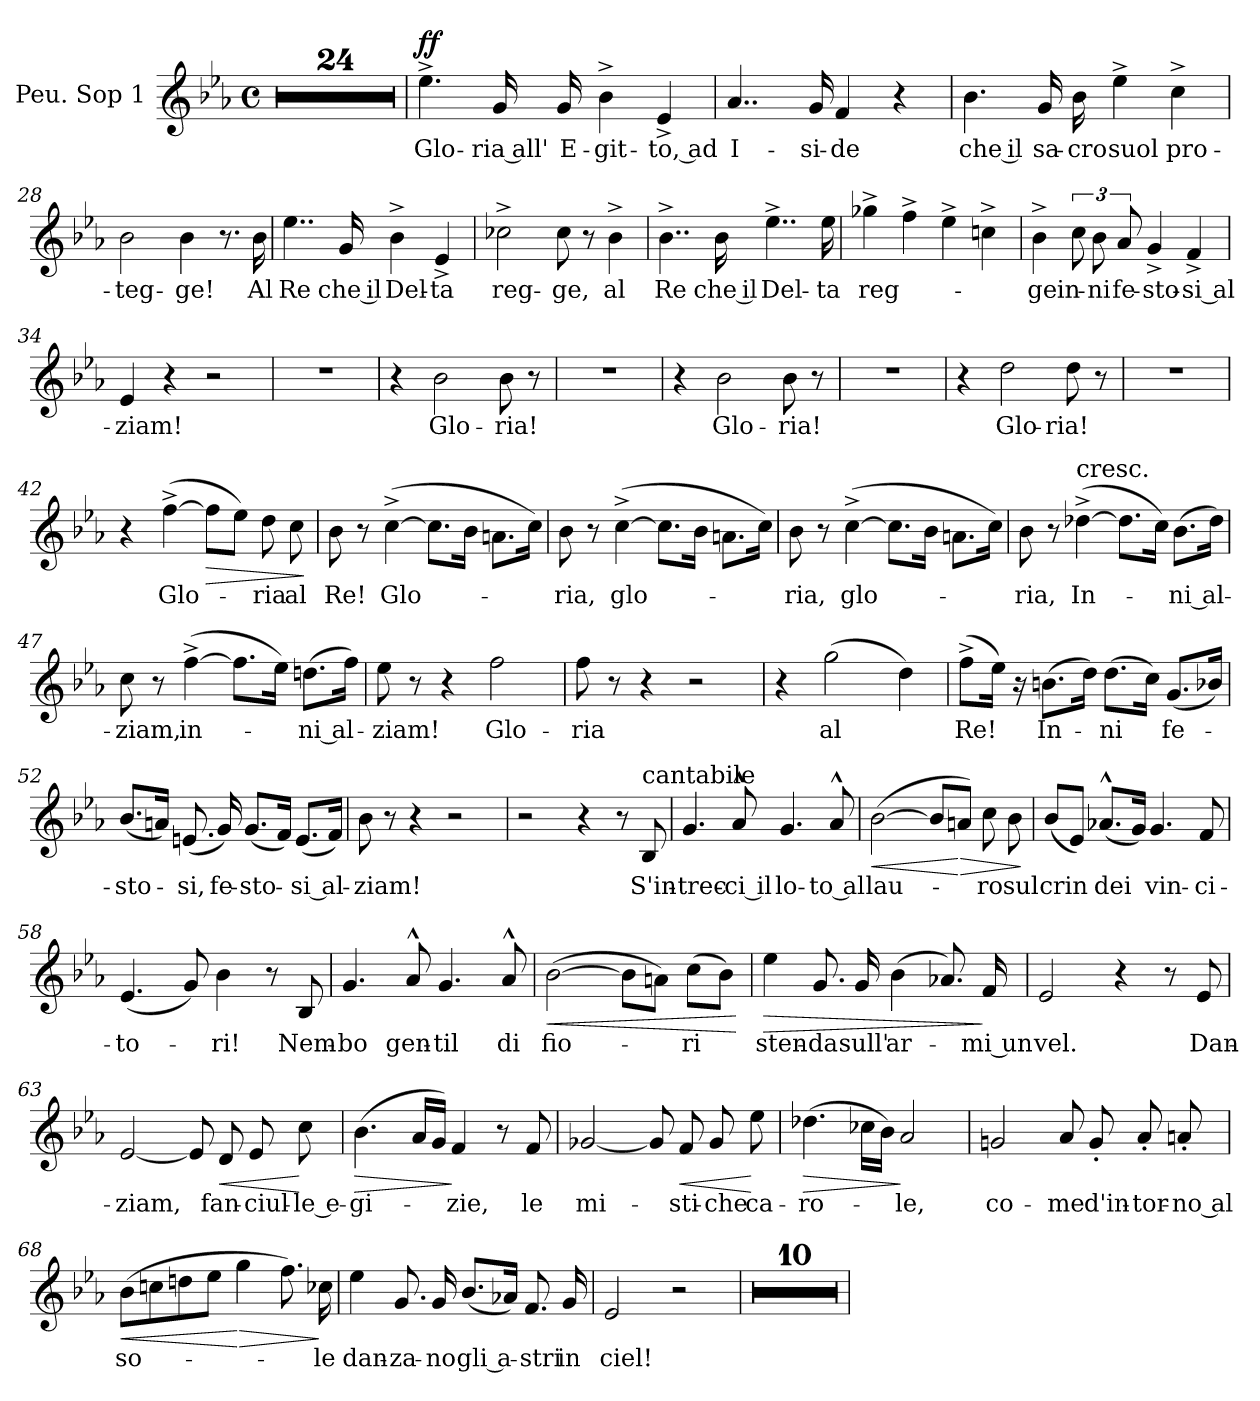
**kern	**text	**dynam
*part1	*part1	*part1
*staff1	*staff1	*staff1
*I"Peu. Sop 1	*	*
*I'Peu. S1	*	*
*clefG2	*	*
*k[b-e-a-]	*	*
*M4/4	*	*
*met(c)	*	*
=1	=1	=1
1ryy	.	.
=2	=2	=2
1ryy	.	.
!!LO:LB:g=z
=3	=3	=3
1ryy	.	.
=4	=4	=4
1ryy	.	.
=5	=5	=5
1ryy	.	.
=6	=6	=6
1r	.	.
!!LO:LB:g=z
=7	=7	=7
1r	.	.
=8	=8	=8
1r	.	.
=9	=9	=9
1r	.	.
!!LO:LB:g=z
=10	=10	=10
1r	.	.
=11	=11	=11
1r	.	.
=12	=12	=12
1r	.	.
!!LO:LB:g=z
=13	=13	=13
1r	.	.
=14	=14	=14
1r	.	.
=15	=15	=15
1r	.	.
=16	=16	=16
1r	.	.
!!LO:PB:g=z
=17	=17	=17
1r	.	.
=18	=18	=18
1r	.	.
=19	=19	=19
1r	.	.
=20	=20	=20
1r	.	.
!!LO:LB:g=z
=21	=21	=21
1r	.	.
=22	=22	=22
1r	.	.
=23	=23	=23
1r	.	.
=24	=24	=24
1r	.	.
!!LO:LB:g=z
=25	=25	=25
!	!LO:LY:b:color=#0055FF	!LO:DY:a
4.ee-^\	Glo-	ff
!	!LO:LY:b:color=#0055FF	!
16g/	ria all'	.
!	!LO:LY:b:color=#0055FF	!
16g/	E-	.
!	!LO:LY:b:color=#0055FF	!
4b-^\	-git-	.
!	!LO:LY:b:color=#0055FF	!
4e-^/	to, ad	.
=26	=26	=26
!	!LO:LY:b:color=#0055FF	!
4..a-/	I-	.
!	!LO:LY:b:color=#0055FF	!
16g/	-si-	.
!	!LO:LY:b:color=#0055FF	!
4f/	-de	.
4r	.	.
=27	=27	=27
!	!LO:LY:b:color=#0055FF	!
4.b-\	che il	.
!	!LO:LY:b:color=#0055FF	!
16g/	sa-	.
!	!LO:LY:b:color=#0055FF	!
16b-\	-cro	.
!	!LO:LY:b:color=#0055FF	!
4ee-^\	suol	.
!	!LO:LY:b:color=#0055FF	!
4cc^\	pro-	.
=28	=28	=28
!	!LO:LY:b:color=#0055FF	!
2b-\	-teg-	.
!	!LO:LY:b:color=#0055FF	!
4b-\	-ge!	.
8.r	.	.
!	!LO:LY:b:color=#0055FF	!
16b-\	Al	.
!!LO:PB:g=z
=29	=29	=29
!	!LO:LY:b:color=#0055FF	!
4..ee-\	Re	.
!	!LO:LY:b:color=#0055FF	!
16g/	che il	.
!	!LO:LY:b:color=#0055FF	!
4b-^\	Del-	.
!	!LO:LY:b:color=#0055FF	!
4e-^/	-ta	.
=30	=30	=30
!	!LO:LY:b:color=#0055FF	!
2cc-X^\	reg-	.
!	!LO:LY:b:color=#0055FF	!
8cc-\	-ge,	.
8r	.	.
!	!LO:LY:b:color=#0055FF	!
4b-^\	al	.
=31	=31	=31
!	!LO:LY:b:color=#0055FF	!
4..b-^\	Re	.
!	!LO:LY:b:color=#0055FF	!
16b-\	che il	.
!	!LO:LY:b:color=#0055FF	!
4..ee-^\	Del-	.
!	!LO:LY:b:color=#0055FF	!
16ee-\	-ta	.
=32	=32	=32
!	!LO:LY:b:color=#0055FF	!
4gg-X^\	reg-	.
4ff^\	.	.
4ee-^\	.	.
4ccn^\	.	.
!!LO:LB:g=z
=33	=33	=33
!	!LO:LY:b:color=#0055FF	!
4b-^\	-ge	.
!	!LO:LY:b:color=#0055FF	!
12cc\	in-	.
!	!LO:LY:b:color=#0055FF	!
12b-\	-ni	.
!	!LO:LY:b:color=#0055FF	!
12a-/	fe-	.
!	!LO:LY:b:color=#0055FF	!
4g^/	-sto-	.
!	!LO:LY:b:color=#0055FF	!
4f^/	si al-	.
=34	=34	=34
!	!LO:LY:b:color=#0055FF	!
4e-/	-ziam!	.
4r	.	.
2r	.	.
=35	=35	=35
1r	.	.
=36	=36	=36
4r	.	.
!	!LO:LY:b:color=#0055FF	!
2b-\	Glo-	.
!	!LO:LY:b:color=#0055FF	!
8b-\	-ria!	.
8r	.	.
!!LO:PB:g=z
=37	=37	=37
1r	.	.
=38	=38	=38
4r	.	.
!	!LO:LY:b:color=#0055FF	!
2b-\	Glo-	.
!	!LO:LY:b:color=#0055FF	!
8b-\	-ria!	.
8r	.	.
=39	=39	=39
1r	.	.
!!LO:LB:g=z
=40	=40	=40
4r	.	.
!	!LO:LY:b:color=#0055FF	!
2dd\	Glo-	.
!	!LO:LY:b:color=#0055FF	!
8dd\	-ria!	.
8r	.	.
=41	=41	=41
1r	.	.
=42	=42	=42
4r	.	.
!	!LO:LY:b:color=#0055FF	!
(>[4ff^\	Glo-	.
!	!	!LO:HP:b
8ff\L]	.	>
8ee-\J)	.	.
!	!LO:LY:b:color=#0055FF	!
8dd\	-ria	.
!	!LO:LY:b:color=#0055FF	!
8cc\	al	.
.	.	]
!!LO:PB:g=z
=43	=43	=43
!	!LO:LY:b:color=#0055FF	!
8b-\	Re!	.
8r	.	.
!	!LO:LY:b:color=#0055FF	!
(>[4cc^\	Glo-	.
8.cc\L]	.	.
16b-\Jk	.	.
8.an\L	.	.
16cc\Jk)	.	.
=44	=44	=44
!	!LO:LY:b:color=#0055FF	!
8b-\	-ria,	.
8r	.	.
!	!LO:LY:b:color=#0055FF	!
(>[4cc^\	glo-	.
8.cc\L]	.	.
16b-\Jk	.	.
8.an\L	.	.
16cc\Jk)	.	.
=45	=45	=45
!	!LO:LY:b:color=#0055FF	!
8b-\	-ria,	.
8r	.	.
!	!LO:LY:b:color=#0055FF	!
(>[4cc^\	glo-	.
8.cc\L]	.	.
16b-\Jk	.	.
8.an\L	.	.
16cc\Jk)	.	.
!!LO:LB:g=z
=46	=46	=46
!	!LO:LY:b:color=#0055FF	!
8b-\	-ria,	.
8r	.	.
!LO:TX:a:t=cresc.	!	!
!	!LO:LY:b:color=#0055FF	!
(>[4dd-X^\	In-	.
8.dd-\L]	.	.
16cc\Jk)	.	.
!	!LO:LY:b:color=#0055FF	!
(>8.b-\L	ni al-	.
16dd-\Jk)	.	.
=47	=47	=47
!	!LO:LY:b:color=#0055FF	!
8cc\	-ziam,	.
8r	.	.
!	!LO:LY:b:color=#0055FF	!
(>[4ff^\	in-	.
8.ff\L]	.	.
16ee-\Jk)	.	.
!	!LO:LY:b:color=#0055FF	!
(>8.ddn\L	ni al-	.
16ff\Jk)	.	.
=48	=48	=48
!	!LO:LY:b:color=#0055FF	!
8ee-\	-ziam!	.
8r	.	.
4r	.	.
!	!LO:LY:b:color=#0055FF	!
2ff\	Glo-	.
!!LO:PB:g=z
=49	=49	=49
!	!LO:LY:b:color=#0055FF	!
8ff\	-ria	.
8r	.	.
4r	.	.
2r	.	.
=50	=50	=50
4r	.	.
!	!LO:LY:b:color=#0055FF	!
(>2gg\	al	.
4dd\)	.	.
=51	=51	=51
!	!LO:LY:b:color=#0055FF	!
(>8ff^\L	Re!	.
16ee-\Jk)	.	.
16r	.	.
!	!LO:LY:b:color=#0055FF	!
(>8.bn\L	In-	.
16dd\Jk)	.	.
!	!LO:LY:b:color=#0055FF	!
(>8.dd\L	-ni	.
16cc\Jk)	.	.
!	!LO:LY:b:color=#0055FF	!
(<8.g/L	fe-	.
16b-X/Jk)	.	.
!!LO:LB:g=z
=52	=52	=52
!	!LO:LY:b:color=#0055FF	!
(<8.b-/L	-sto-	.
16an/Jk)	.	.
!	!LO:LY:b:color=#0055FF	!
(<8.en/	-si,	.
!	!LO:LY:b:color=#0055FF	!
16g/)	fe-	.
!	!LO:LY:b:color=#0055FF	!
(<8.g/L	-sto-	.
16f/Jk)	.	.
!	!LO:LY:b:color=#0055FF	!
(<8.e/L	si al-	.
16f/Jk)	.	.
=53	=53	=53
!	!LO:LY:b:color=#0055FF	!
8b-\	-ziam!	.
8r	.	.
4r	.	.
2r	.	.
=54	=54	=54
2r	.	.
4r	.	.
8r	.	.
!LO:TX:a:t=cantabile	!	!
!	!LO:LY:b:color=#0055FF	!
8B-/	S'in-	.
!!LO:PB:g=z
=55	=55	=55
!	!LO:LY:b:color=#0055FF	!
4.g/	-trec-	.
!	!LO:LY:b:color=#0055FF	!
8a-^^/	ci il	.
!	!LO:LY:b:color=#0055FF	!
4.g/	lo-	.
!	!LO:LY:b:color=#0055FF	!
8a-^^/	to al	.
=56	=56	=56
!	!LO:LY:b:color=#0055FF	!LO:HP:b
(>[2b-\	lau-	<
8b-/L]	.	.
!	!	!LO:HP:n=1:b
8an/J)	.	[ >
!	!LO:LY:b:color=#0055FF	!
8cc\	-ro	.
!	!LO:LY:b:color=#0055FF	!
8b-\	sul	.
.	.	]
=57	=57	=57
!	!LO:LY:b:color=#0055FF	!
(<8b-/L	crin	.
8e-/J)	.	.
!	!LO:LY:b:color=#0055FF	!
(<8.a-X^^/L	dei	.
16g/Jk)	.	.
!	!LO:LY:b:color=#0055FF	!
4.g/	vin-	.
!	!LO:LY:b:color=#0055FF	!
8f/	-ci-	.
=58	=58	=58
!	!LO:LY:b:color=#0055FF	!
(<4.e-/	-to-	.
8g/)	.	.
!	!LO:LY:b:color=#0055FF	!
4b-\	-ri!	.
8r	.	.
!	!LO:LY:b:color=#0055FF	!
8B-/	Nem-	.
!!LO:LB:g=z
=59	=59	=59
!	!LO:LY:b:color=#0055FF	!
4.g/	-bo	.
!	!LO:LY:b:color=#0055FF	!
8a-^^/	gen-	.
!	!LO:LY:b:color=#0055FF	!
4.g/	-til	.
!	!LO:LY:b:color=#0055FF	!
8a-^^/	di	.
=60	=60	=60
!	!LO:LY:b:color=#0055FF	!LO:HP:b
(>[2b-\	fio-	<
8b-\L]	.	.
8an\J)	.	.
!	!LO:LY:b:color=#0055FF	!
(>8cc\L	-ri	.
8b-\J)	.	.
.	.	[
=61	=61	=61
!	!LO:LY:b:color=#0055FF	!LO:HP:b
4ee-\	sten-	>
!	!LO:LY:b:color=#0055FF	!
8.g/	-da	.
!	!LO:LY:b:color=#0055FF	!
16g/	sull'	.
!	!LO:LY:b:color=#0055FF	!
(>4b-\	ar-	.
8.a-X/)	.	.
!	!LO:LY:b:color=#0055FF	!
16f/	mi un	]
!!LO:PB:g=z
=62	=62	=62
!	!LO:LY:b:color=#0055FF	!
2e-/	vel.	.
4r	.	.
8r	.	.
!	!LO:LY:b:color=#0055FF	!
8e-/	Dan-	.
=63	=63	=63
!	!LO:LY:b:color=#0055FF	!
[2e-/	-ziam,	.
8e-/]	.	.
!	!LO:LY:b:color=#0055FF	!LO:HP:b
8d/	fan-	<
!	!LO:LY:b:color=#0055FF	!
8e-/	-ciul-	.
!	!LO:LY:b:color=#0055FF	!
8cc\	le e-	[
=64	=64	=64
!	!LO:LY:b:color=#0055FF	!LO:HP:b
(>4.b-\	-gi-	>
16a-/LL	.	.
16g/JJ)	.	.
!	!LO:LY:b:color=#0055FF	!
4f/	-zie,	]
8r	.	.
!	!LO:LY:b:color=#0055FF	!
8f/	le	.
!!LO:LB:g=z
=65	=65	=65
!	!LO:LY:b:color=#0055FF	!
[2g-X/	mi-	.
8g-/]	.	.
!	!LO:LY:b:color=#0055FF	!LO:HP:b
8f/	-sti-	<
!	!LO:LY:b:color=#0055FF	!
8g-/	-che	.
!	!LO:LY:b:color=#0055FF	!
8ee-\	ca-	[
=66	=66	=66
!	!LO:LY:b:color=#0055FF	!LO:HP:b
(>4.dd-X\	-ro-	>
16cc-X\LL	.	.
16b-\JJ)	.	.
!	!LO:LY:b:color=#0055FF	!
2a-/	-le,	]
=67	=67	=67
!	!LO:LY:b:color=#0055FF	!
2gn/	co-	.
!	!LO:LY:b:color=#0055FF	!
8a-/	-me	.
!	!LO:LY:b:color=#0055FF	!
8g'/	d'in-	.
!	!LO:LY:b:color=#0055FF	!
8a-'/	-tor-	.
!	!LO:LY:b:color=#0055FF	!
8an'/	no al	.
!!LO:LB:g=z
=68	=68	=68
!	!LO:LY:b:color=#0055FF	!LO:HP:b
(>8b-\L	so-	<
8ccn\	.	.
8ddn\	.	.
8ee-\J	.	.
!	!	!LO:HP:n=1:b
4gg\	.	[ >
8.ff\)	.	.
!	!LO:LY:b:color=#0055FF	!
16cc-X\	-le	]
=69	=69	=69
!	!LO:LY:b:color=#0055FF	!
4ee-\	dan-	.
!	!LO:LY:b:color=#0055FF	!
8.g/	-za-	.
!	!LO:LY:b:color=#0055FF	!
16g/	-no	.
!	!LO:LY:b:color=#0055FF	!
(<8.b-/L	gli a-	.
16a-X/Jk)	.	.
!	!LO:LY:b:color=#0055FF	!
8.f/	-stri	.
!	!LO:LY:b:color=#0055FF	!
16g/	in	.
=70	=70	=70
!	!LO:LY:b:color=#0055FF	!
2e-/	ciel!	.
2r	.	.
!!LO:PB:g=z
=71	=71	=71
1r	.	.
=72	=72	=72
1r	.	.
=73	=73	=73
1r	.	.
=74	=74	=74
1r	.	.
!!LO:LB:g=z
=75	=75	=75
1r	.	.
=76	=76	=76
1r	.	.
=77	=77	=77
1r	.	.
=78	=78	=78
1r	.	.
!!LO:PB:g=z
=79	=79	=79
1r	.	.
=80	=80	=80
1r	.	.
=	=	=
*-	*-	*-
